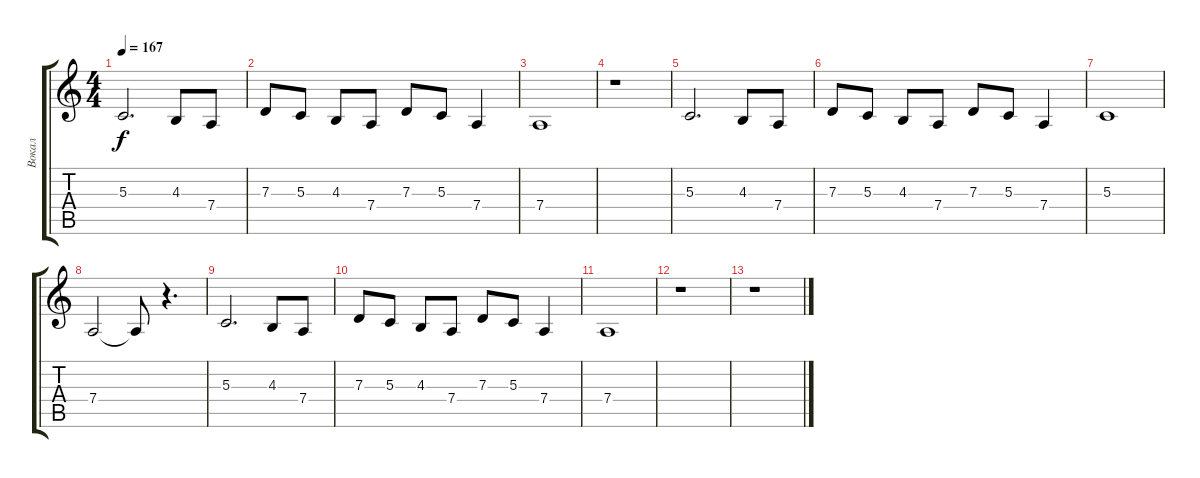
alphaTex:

\track ("Вокал" "Вокал") {instrument tenorsax}
\staff {score tabs}
\tuning (E4 B3 G3 D3 A2 E2) {hide}
\ts (4 4)
\tempo 167
\clef g2
\ks c
5.3.2{d dy f} 4.3.8 7.4.8 |
7.3.8 5.3.8 4.3.8 7.4.8 7.3.8 5.3.8 7.4.4 |
7.4.1 |
r.1 |
5.3.2{d} 4.3.8 7.4.8 |
7.3.8 5.3.8 4.3.8 7.4.8 7.3.8 5.3.8 7.4.4 |
5.3.1 |
7.4.2 7.4{t}.8 r.4{d} |
5.3.2{d} 4.3.8 7.4.8 |
7.3.8 5.3.8 4.3.8 7.4.8 7.3.8 5.3.8 7.4.4 |
7.4.1 |
r.1 |
r.1
